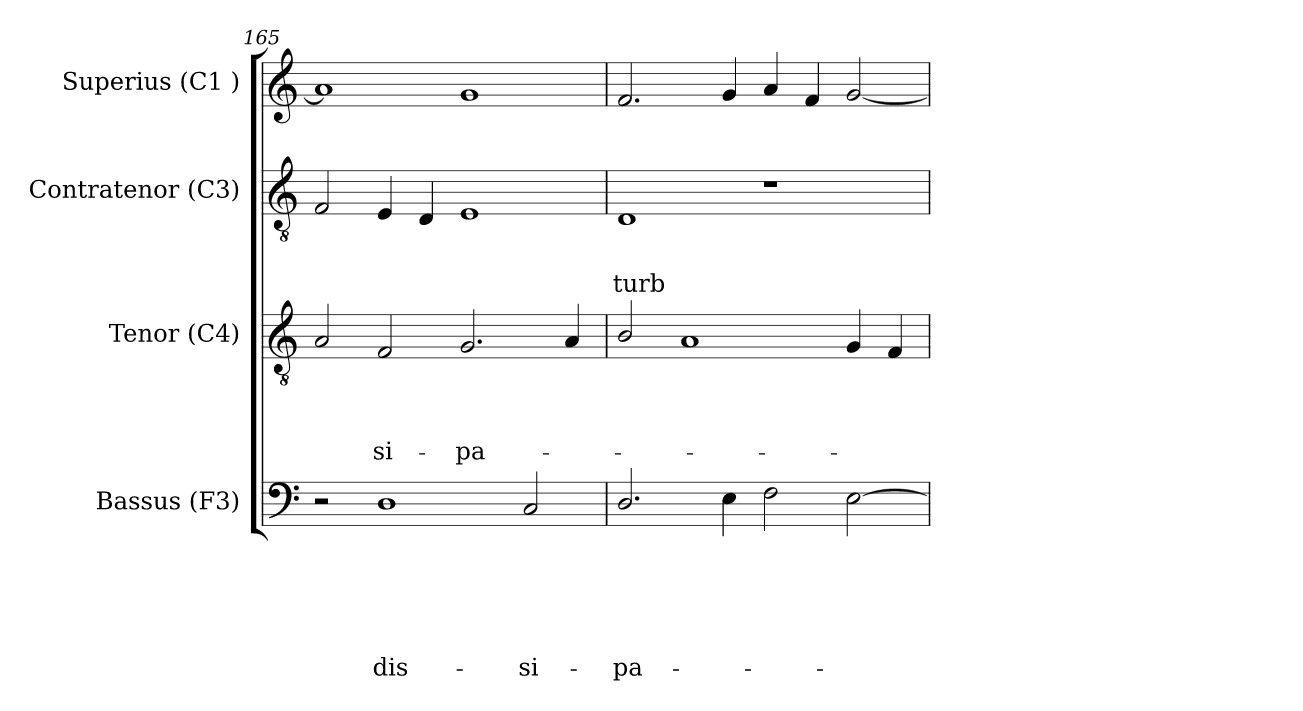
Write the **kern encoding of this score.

**kern	**text	**text	**text	**text	**text	**text	**kern	**text	**text	**text	**text	**kern	**text	**text	**text	**kern
*part4	*part4	*part4	*part4	*part4	*part4	*part4	*part3	*part3	*part3	*part3	*part3	*part2	*part2	*part2	*part2	*part1
*staff4	*staff4	*staff4	*staff4	*staff4	*staff4	*staff4	*staff3	*staff3	*staff3	*staff3	*staff3	*staff2	*staff2	*staff2	*staff2	*staff1
*I"Bassus (F3)	*	*	*	*	*	*	*I"Tenor (C4)	*	*	*	*	*I"Contratenor (C3)	*	*	*	*I"Superius (C1 )
*I'Bass.	*	*	*	*	*	*	*I'T.	*	*	*	*	*I'C.	*	*	*	*I'S.
*clefF4	*	*	*	*	*	*	*clefGv2	*	*	*	*	*clefGv2	*	*	*	*clefG2
*k[]	*	*	*	*	*	*	*k[]	*	*	*	*	*k[]	*	*	*	*k[]
*C:	*	*	*	*	*	*	*C:	*	*	*	*	*C:	*	*	*	*C:
=165	=165	=165	=165	=165	=165	=165	=165	=165	=165	=165	=165	=165	=165	=165	=165	=165
2r	.	.	.	.	.	.	2A/	.	.	.	.	2F/	.	.	.	1a]
!	!	!	!	!	!	!LO:LY:b	!	!	!	!	!LO:LY:b	!	!	!	!	!
1D	.	.	.	.	.	dis-	2F/	.	.	.	-si-	4E/	.	.	.	.
.	.	.	.	.	.	.	.	.	.	.	.	4D/	.	.	.	.
!	!	!	!	!	!	!	!	!	!	!	!LO:LY:b	!	!	!	!	!
.	.	.	.	.	.	.	2.G/	.	.	.	-pa-	1E	.	.	.	1g
!	!	!	!	!	!	!LO:LY:b	!	!	!	!	!	!	!	!	!	!
2C/	.	.	.	.	.	-si-	.	.	.	.	.	.	.	.	.	.
.	.	.	.	.	.	.	4A/	.	.	.	.	.	.	.	.	.
=166	=166	=166	=166	=166	=166	=166	=166	=166	=166	=166	=166	=166	=166	=166	=166	=166
!	!	!	!	!	!	!LO:LY:b	!	!	!	!	!	!	!	!	!LO:LY:b:rj	!
2.D/	.	.	.	.	.	-pa-	2B/	.	.	.	.	1D	.	.	-turb	2.f/
.	.	.	.	.	.	.	1A	.	.	.	.	.	.	.	.	.
4E\	.	.	.	.	.	.	.	.	.	.	.	.	.	.	.	4g/
2F\	.	.	.	.	.	.	.	.	.	.	.	1r	.	.	.	4a/
.	.	.	.	.	.	.	.	.	.	.	.	.	.	.	.	4f/
[>2E\	.	.	.	.	.	.	4G/	.	.	.	.	.	.	.	.	[<2g/
.	.	.	.	.	.	.	4F/	.	.	.	.	.	.	.	.	.
=	=	=	=	=	=	=	=	=	=	=	=	=	=	=	=	=
*-	*-	*-	*-	*-	*-	*-	*-	*-	*-	*-	*-	*-	*-	*-	*-	*-
